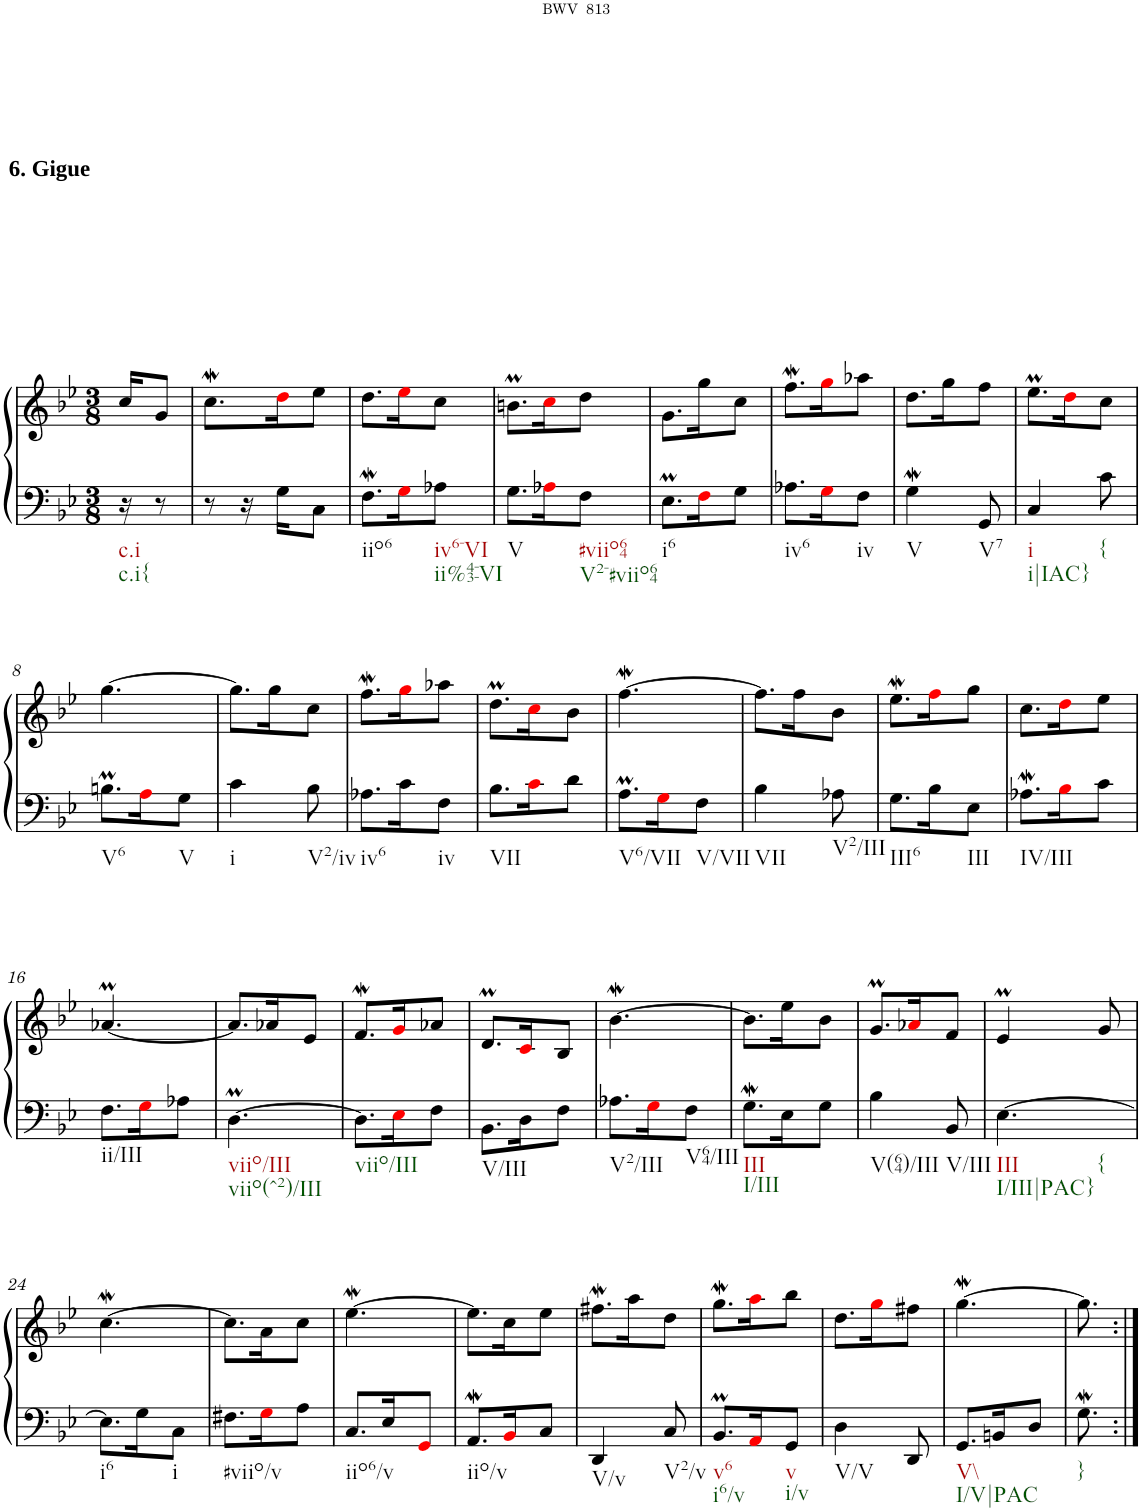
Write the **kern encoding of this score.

**kern	**kern
*part1	*part1
*staff2	*staff1
*I"unbenannt2	*
*clefF4	*clefG2
*k[b-e-]	*k[b-e-]
*M3/8	*M3/8
=	=
!	!LO:TX:a:B:t=6. Gigue
!LO:TX:b:t=c.i	!
!LO:TX:b:t=c.i{	!
16r	16cc/KL
8r	8g/J
=1	=1
8r	8.ccW\L
16r	.
16G\KL	16ddi\K
8C\J	8ee-\J
=2	=2
!LO:TX:b:t=iio6	!
8.FW\L	8.dd\L
16Gi\K	16ee-i\K
!LO:TX:b:t=iv6-VI	!
!LO:TX:b:t=ii%43-VI	!
8A-X\J	8cc\J
=3	=3
!LO:TX:b:t=V	!
8.G\L	8.bnm\L
16A-Xi\K	16cci\K
!LO:TX:b:t=#viio64	!
!LO:TX:b:t=V2-#viio64	!
8F\J	8dd\J
=4	=4
!LO:TX:b:t=i6	!
8.E-M\L	8.g\L
16Fi\K	16gg\K
8G\J	8cc\J
=5	=5
!LO:TX:b:t=iv6	!
8.A-X\L	8.ffW\L
16Gi\K	16ggi\K
!LO:TX:b:t=iv	!
8F\J	8aa-X\J
=6	=6
!LO:TX:b:t=V	!
4GW\	8.dd\L
.	16gg\K
!LO:TX:b:t=V7	!
8GG/	8ff\J
=7	=7
!LO:TX:b:t=i	!
!LO:TX:b:t=i|IAC}	!
4C/	8.ee-M\L
.	16ddi\K
!LO:TX:b:t={	!
8c\	8cc\J
!!LO:LB:g=z
=8	=8
!LO:TX:b:t=V6	!
8.Bnm\L	[4.gg\
16Ai\K	.
!LO:TX:b:t=V	!
8G\J	.
=9	=9
!LO:TX:b:t=i	!
4c\	8.gg\L]
.	16gg\K
!LO:TX:b:t=V2/iv	!
8B-\	8cc\J
=10	=10
!LO:TX:b:t=iv6	!
8.A-X\L	8.ffW\L
16c\K	16ggi\K
!LO:TX:b:t=iv	!
8F\J	8aa-X\J
=11	=11
!LO:TX:b:t=VII	!
8.B-\L	8.ddm\L
16ci\K	16cci\K
8d\J	8b-\J
=12	=12
!LO:TX:b:t=V6/VII	!
8.Am\L	[4.ffW\
16Gi\K	.
!LO:TX:b:t=V/VII	!
8F\J	.
=13	=13
!LO:TX:b:t=VII	!
4B-\	8.ff\L]
.	16ff\K
!LO:TX:b:t=V2/III	!
8A-X\	8b-\J
=14	=14
!LO:TX:b:t=III6	!
8.G\L	8.ee-w\L
16B-\K	16ffi\K
!LO:TX:b:t=III	!
8E-\J	8gg\J
=15	=15
!LO:TX:b:t=IV/III	!
8.A-Xw\L	8.cc\L
16B-i\K	16ddi\K
8c\J	8ee-\J
!!LO:LB:g=z
=16	=16
!LO:TX:b:t=ii/III	!
8.F\L	[4.a-XM/
16Gi\K	.
8A-X\J	.
=17	=17
!LO:TX:b:t=viio/III	!
!LO:TX:b:t=viio(^2)/III	!
[4.Dm\	8.a-/L]
.	16a-X/K
.	8e-/J
=18	=18
!LO:TX:b:t=viio/III	!
8.D\L]	8.fW/L
16E-i\K	16gi/K
8F\J	8a-X/J
=19	=19
!LO:TX:b:t=V/III	!
8.BB-\L	8.dm/L
16D\K	16ci/K
8F\J	8B-/J
=20	=20
!LO:TX:b:t=V2/III	!
8.A-X\L	[4.b-w\
16Gi\K	.
!LO:TX:b:t=V64/III	!
8F\J	.
=21	=21
!LO:TX:b:t=III	!
!LO:TX:b:t=I/III	!
8.GW\L	8.b-\L]
16E-\K	16ee-\K
8G\J	8b-\J
=22	=22
!LO:TX:b:t=V(64)/III	!
4B-\	8.gM/L
.	16a-Xi/K
!LO:TX:b:t=V/III	!
8BB-/	8f/J
=23	=23
!LO:TX:b:t=III	!
!LO:TX:b:t=I/III|PAC}	!
!LO:TX:b:t={	!
[4.E-\	4e-M/
.	8g/
!!LO:LB:g=z
=24	=24
!LO:TX:b:t=i6	!
8.E-\L]	[4.ccW\
16G\K	.
!LO:TX:b:t=i	!
8C\J	.
=25	=25
!LO:TX:b:t=#viio/v	!
8.F#X\L	8.cc\L]
16Gi\K	16a\K
8A\J	8cc\J
=26	=26
!LO:TX:b:t=iio6/v	!
8.C/L	[4.ee-w\
16E-/K	.
8GGi/J	.
=27	=27
!LO:TX:b:t=iio/v	!
8.AAW/L	8.ee-\L]
16BB-i/K	16cc\K
8C/J	8ee-\J
=28	=28
!LO:TX:b:t=V/v	!
4DD/	8.ff#XW\L
.	16aa\K
!LO:TX:b:t=V2/v	!
8C/	8dd\J
=29	=29
!LO:TX:b:t=v6	!
!LO:TX:b:t=i6/v	!
8.BB-M/L	8.ggW\L
16AAi/K	16aai\K
!LO:TX:b:t=v	!
!LO:TX:b:t=i/v	!
8GG/J	8bb-\J
=30	=30
!LO:TX:b:t=V/V	!
4D\	8.dd\L
.	16ggi\K
8DD/	8ff#X\J
=31	=31
!LO:TX:b:t=V\\	!
!LO:TX:b:t=I/V|PAC	!
8.GG/L	[4.ggW\
16BBn/K	.
8D/J	.
=32	=32
!LO:TX:b:t=}	!
8.GW\	8.gg\]
=:|!	=:|!
*-	*-
